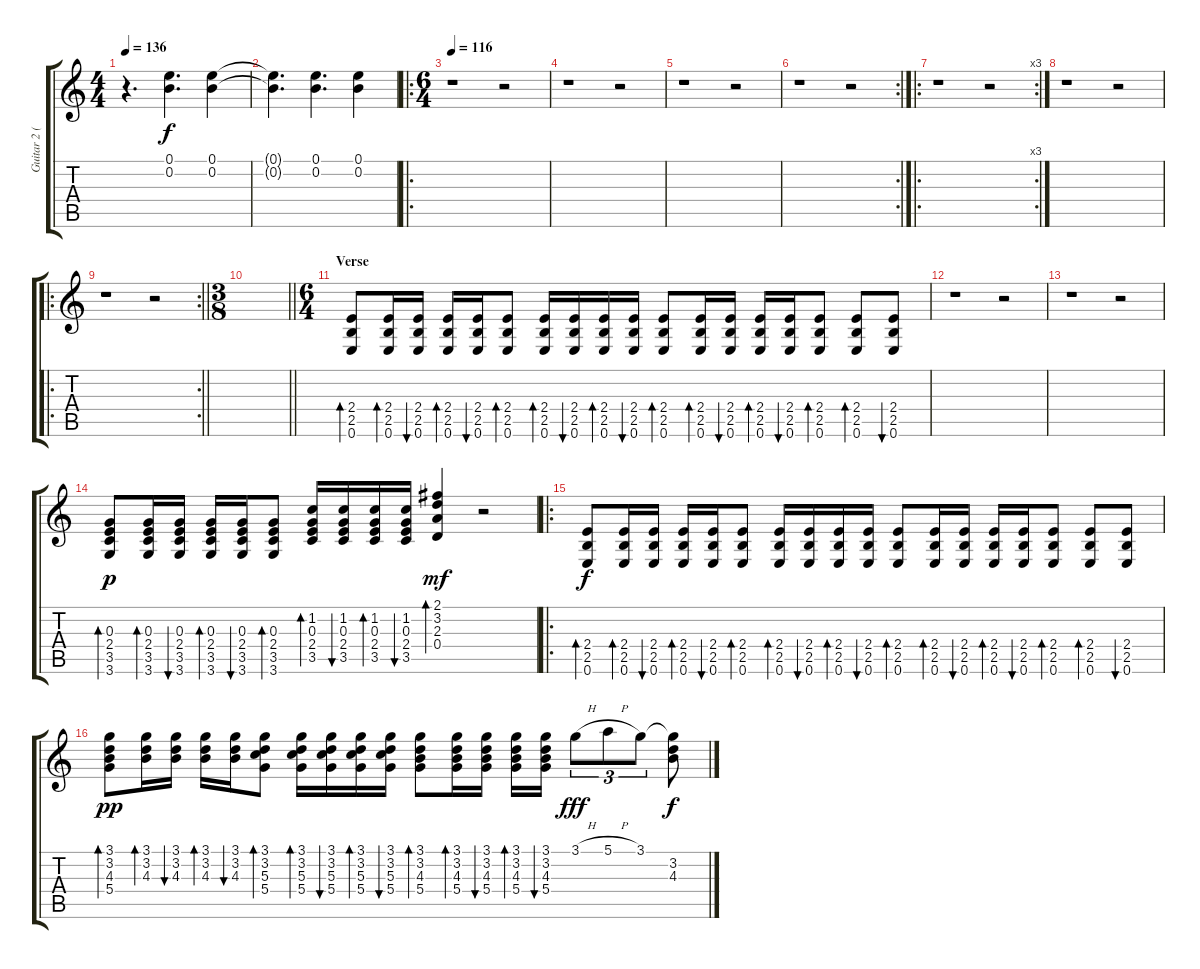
\track ("Guitar 2 (clean)" "Guitar 2 (") {instrument acousticguitarsteel}
\staff {score tabs}
\tuning (E4 B3 G3 D3 A2 E2) {hide}
\ts (4 4)
\tempo 136
\clef g2
\ks c
r.4{d dy fff} (0.1 0.2).4{d dy f} (0.1 0.2).4 |
(0.1{t} 0.2{t}).4{d} (0.1 0.2).4{d} (0.1 0.2).4 |
\ro
\ts (6 4)
\tempo 116
r.1 r.2 |
r.1 r.2 |
r.1 r.2 |
\rc 2
r.1 r.2 |
\ro
\rc 3
r.1 r.2 |
r.1 r.2 |
\ro
\rc 2
\barLineRight lightlight
r.1 r.2 |
\ts (3 8)
\barLineRight lightlight
|
\ts (6 4)
\section ("" "Verse ")
(2.4 2.5 0.6).8{bd 60} (2.4 2.5 0.6).16{bd 60} (2.4 2.5 0.6).16{bu 60} (2.4 2.5 0.6).16{bd 60} (2.4 2.5 0.6).16{bu 60} (2.4 2.5 0.6).8{bd 60} (2.4 2.5 0.6).16{bd 60} (2.4 2.5 0.6).16{bu 60} (2.4 2.5 0.6).16{bd 60} (2.4 2.5 0.6).16{bu 60} (2.4 2.5 0.6).8{bd 60} (2.4 2.5 0.6).16{bd 60} (2.4 2.5 0.6).16{bu 60} (2.4 2.5 0.6).16{bd 60} (2.4 2.5 0.6).16{bu 60} (2.4 2.5 0.6).8{bd 60} (2.4 2.5 0.6).8{bd 60} (2.4 2.5 0.6).8{bu 60} |
r.1 r.2 |
r.1 r.2 |
(0.3 2.4 3.5 3.6).8{bd 60 dy p} (0.3 2.4 3.5 3.6).16{bd 60} (0.3 2.4 3.5 3.6).16{bu 60} (0.3 2.4 3.5 3.6).16{bd 60} (0.3 2.4 3.5 3.6).16{bu 60} (0.3 2.4 3.5 3.6).8{bd 60} (1.2 0.3 2.4 3.5).16{bd 60} (1.2 0.3 2.4 3.5).16{bu 60} (1.2 0.3 2.4 3.5).16{bd 60} (1.2 0.3 2.4 3.5).16{bu 60} (2.1 3.2 2.3 0.4).4{bd 60 dy mf} r.2 |
\ro
(2.4 2.5 0.6).8{bd 60 dy f} (2.4 2.5 0.6).16{bd 60} (2.4 2.5 0.6).16{bu 60} (2.4 2.5 0.6).16{bd 60} (2.4 2.5 0.6).16{bu 60} (2.4 2.5 0.6).8{bd 60} (2.4 2.5 0.6).16{bd 60} (2.4 2.5 0.6).16{bu 60} (2.4 2.5 0.6).16{bd 60} (2.4 2.5 0.6).16{bu 60} (2.4 2.5 0.6).8{bd 60} (2.4 2.5 0.6).16{bd 60} (2.4 2.5 0.6).16{bu 60} (2.4 2.5 0.6).16{bd 60} (2.4 2.5 0.6).16{bu 60} (2.4 2.5 0.6).8{bd 60} (2.4 2.5 0.6).8{bd 60} (2.4 2.5 0.6).8{bu 60} |
(3.1 3.2 4.3 5.4).8{bd 60 dy pp} (3.1 3.2 4.3).16{bd 60} (3.1 3.2 4.3).16{bu 60} (3.1 3.2 4.3).16{bd 60} (3.1 3.2 4.3).16{bu 60} (3.1 3.2 5.3 5.4).8{bd 60} (3.1 3.2 5.3 5.4).16{bd 60} (3.1 3.2 5.3 5.4).16{bu 60} (3.1 3.2 5.3 5.4).16{bd 60} (3.1 3.2 5.3 5.4).16{bu 60} (3.1 3.2 4.3 5.4).8{bd 60} (3.1 3.2 4.3 5.4).16{bd 60} (3.1 3.2 4.3 5.4).16{bu 60} (3.1 3.2 4.3 5.4).16{bd 60} (3.1 3.2 4.3 5.4).16{bu 60} 3.1{h}.8{tu (3 2) dy fff} 5.1{h}.8{tu (3 2)} 3.1.8{tu (3 2)} (3.1{t} 3.2 4.3).8{dy f}
